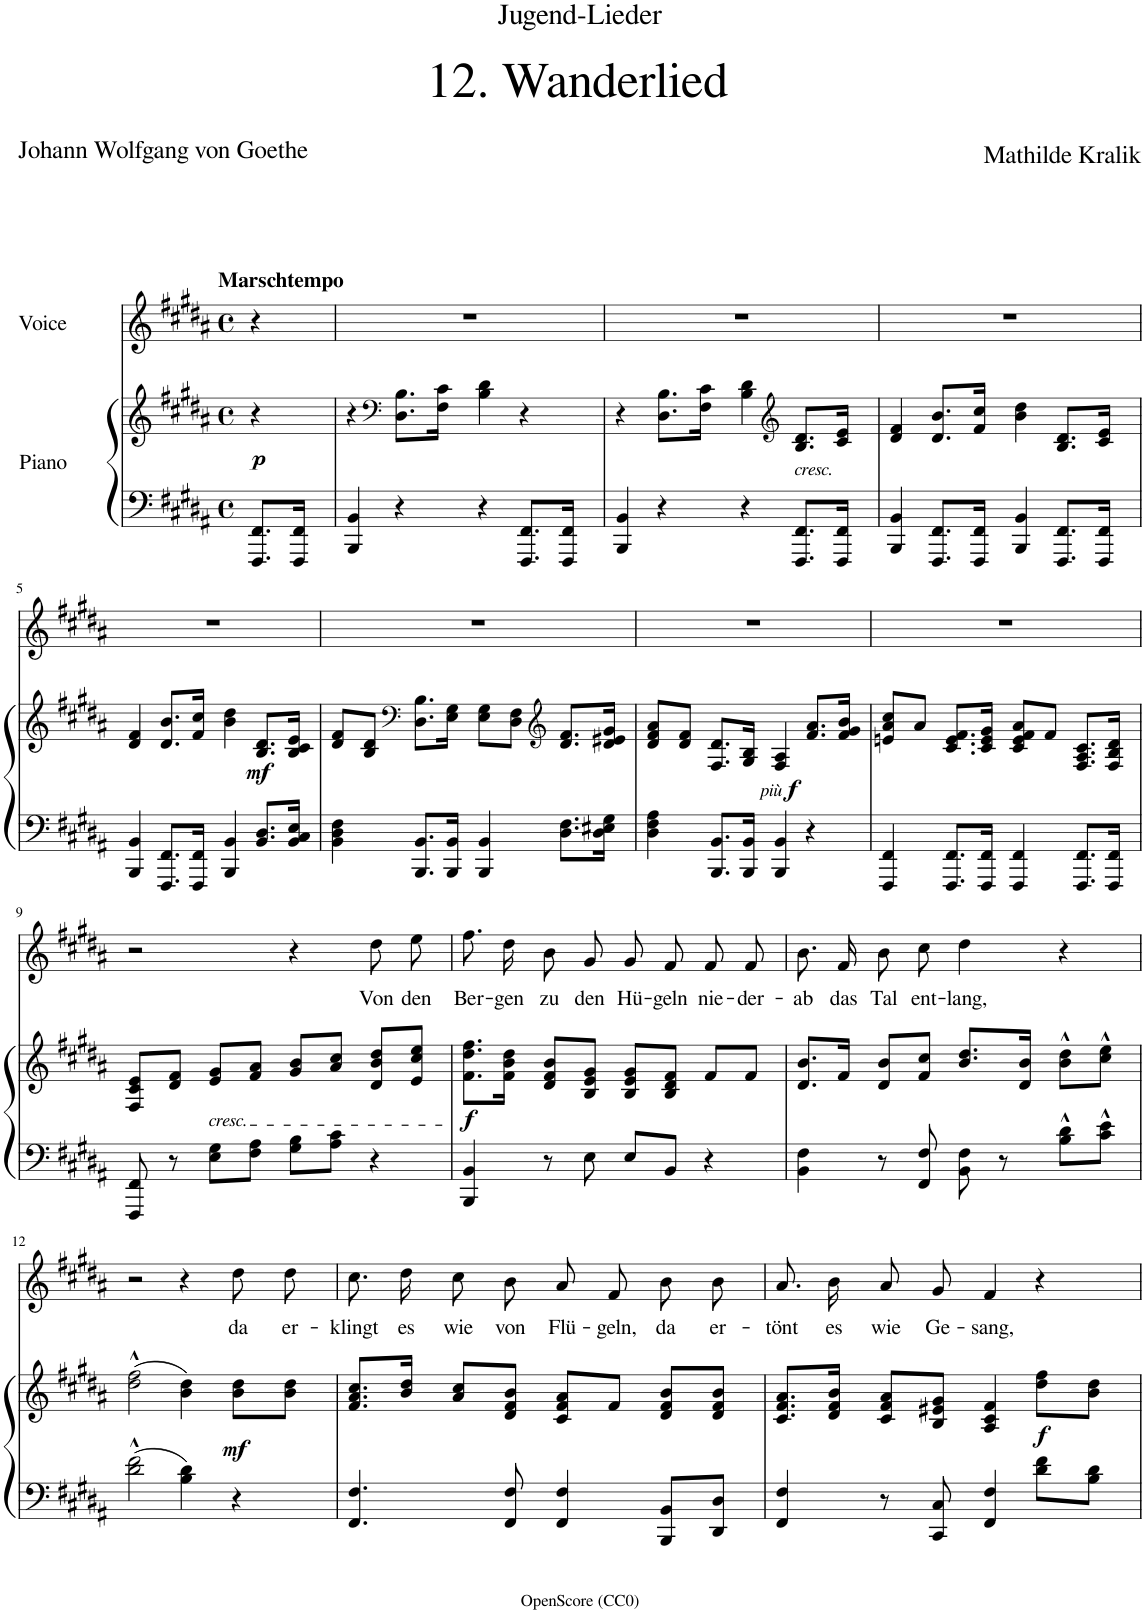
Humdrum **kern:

**kern	**kern	**dynam	**kern	**text
*part2	*part2	*part2	*part1	*part1
*staff3	*staff2	*staff2/3	*staff1	*staff1
*I"Piano	*	*	*I"Voice	*
*I'Pno	*	*	*	*
*clefF4	*clefG2	*	*clefG2	*
*k[f#c#g#d#a#]	*k[f#c#g#d#a#]	*	*k[f#c#g#d#a#]	*
*M4/4	*M4/4	*	*M4/4	*
*met(c)	*met(c)	*	*met(c)	*
=1	=1	=1	=1	=1
!	!	!	!LO:TX:a:B:t=Marschtempo	!
!	!	!LO:DY:b	!	!
8.FFF#/ 8.FF#/L	4r	p	4r	.
16FFF#/ 16FF#/Jk	.	.	.	.
=2	=2	=2	=2	=2
4BBB/ 4BB/	4r	.	1r	.
*	*clefF4	*	*	*
4r	8.D#\ 8.B\L	.	.	.
.	16F#\ 16c#\Jk	.	.	.
4r	4B\ 4d#\	.	.	.
8.FFF#/ 8.FF#/L	4r	.	.	.
16FFF#/ 16FF#/Jk	.	.	.	.
=3	=3	=3	=3	=3
4BBB/ 4BB/	4r	.	1r	.
4r	8.D#\ 8.B\L	.	.	.
.	16F#\ 16c#\Jk	.	.	.
4r	4B\ 4d#\	.	.	.
*	*clefG2	*	*	*
!LO:TX:a:i:t=cresc.	!	!	!	!
8.FFF#/ 8.FF#/L	8.B/ 8.d#/L	.	.	.
16FFF#/ 16FF#/Jk	16c#/ 16e/Jk	.	.	.
=4	=4	=4	=4	=4
4BBB/ 4BB/	4d#/ 4f#/	.	1r	.
8.FFF#/ 8.FF#/L	8.d#/ 8.b/L	.	.	.
16FFF#/ 16FF#/Jk	16f#/ 16cc#/Jk	.	.	.
4BBB/ 4BB/	4b\ 4dd#\	.	.	.
8.FFF#/ 8.FF#/L	8.B/ 8.d#/L	.	.	.
16FFF#/ 16FF#/Jk	16c#/ 16e/Jk	.	.	.
!!LO:LB:g=z
=5	=5	=5	=5	=5
4BBB/ 4BB/	4d#/ 4f#/	.	1r	.
8.FFF#/ 8.FF#/L	8.d#/ 8.b/L	.	.	.
16FFF#/ 16FF#/Jk	16f#/ 16cc#/Jk	.	.	.
4BBB/ 4BB/	4b\ 4dd#\	.	.	.
!	!	!LO:DY:b	!	!
8.BB/ 8.D#/L	8.B/ 8.d#/L	mf	.	.
16BB/ 16C#/ 16E/Jk	16B/ 16c#/ 16e/Jk	.	.	.
=6	=6	=6	=6	=6
4BB\ 4D#\ 4F#\	8d#/ 8f#/L	.	1r	.
.	8B/ 8d#/J	.	.	.
*	*clefF4	*	*	*
8.BBB/ 8.BB/L	8.D#\ 8.B\L	.	.	.
16BBB/ 16BB/Jk	16E\ 16G#\Jk	.	.	.
4BBB/ 4BB/	8E\ 8G#\L	.	.	.
.	8D#\ 8F#\J	.	.	.
*	*clefG2	*	*	*
8.D#\ 8.F#\L	8.d#/ 8.f#/L	.	.	.
16D#\ 16E#X\ 16G#\Jk	16d#/ 16e#X/ 16g#/Jk	.	.	.
=7	=7	=7	=7	=7
4D#\ 4F#\ 4A#\	8d#/ 8f#/ 8a#/L	.	1r	.
.	8d#/ 8f#/J	.	.	.
8.BBB/ 8.BB/L	8.F#/ 8.d#/L	.	.	.
16BBB/ 16BB/Jk	16G#/ 16B/Jk	.	.	.
!	!	!LO:DY:b	!	!
!	!	!LO:DY:n=1:b	!	!
4BBB/ 4BB/	4F#/ 4A#/	other-dynamics f	.	.
4r	8.f#/ 8.a#/L	.	.	.
.	16f#/ 16g#/ 16b/Jk	.	.	.
=8	=8	=8	=8	=8
4FFF#/ 4FF#/	8en/ 8a#/ 8cc#/L	.	1r	.
.	8a#/J	.	.	.
8.FFF#/ 8.FF#/L	8.c#/ 8.e/ 8.f#/L	.	.	.
16FFF#/ 16FF#/Jk	16c#/ 16e/ 16g#/Jk	.	.	.
4FFF#/ 4FF#/	8c#/ 8e/ 8f#/ 8a#/L	.	.	.
.	8f#/J	.	.	.
8.FFF#/ 8.FF#/L	8.F#/ 8.A#/ 8.c#/L	.	.	.
16FFF#/ 16FF#/Jk	16F#/ 16B/ 16d#/Jk	.	.	.
!!LO:LB:g=z
=9	=9	=9	=9	=9
8FFF#/ 8FF#/	8F#/ 8c#/ 8e/L	.	2r	.
8r	8d#/ 8f#/J	.	.	.
!	!LO:TX:b:i:t=cresc.	!	!	!
8E\ 8G#\L	8e/ 8g#/L	.	.	.
8F#\ 8A#\J	8f#/ 8a#/J	.	.	.
8G#\ 8B\L	8g#/ 8b/L	.	4r	.
8A#\ 8c#\J	8a#/ 8cc#/J	.	.	.
!	!	!	!	!LO:LY:b
4r	8d#/ 8b/ 8dd#/L	.	8dd#\L	Von
!	!	!	!	!LO:LY:b
.	8e/ 8cc#/ 8ee/J	.	8ee\J	den
=10	=10	=10	=10	=10
!	!	!LO:DY:b	!	!LO:LY:b
4BBB/ 4BB/	8.f#\ 8.dd#\ 8.ff#\L	f	8.ff#\L	Ber-
!	!	!	!	!LO:LY:b
.	16f#\ 16b\ 16dd#\Jk	.	16dd#\Jk	-gen
!	!	!	!	!LO:LY:b
8r	8d#/ 8f#/ 8b/L	.	8b/L	zu
!	!	!	!	!LO:LY:b
8E\	8B/ 8e/ 8g#/J	.	8g#/J	den
!	!	!	!	!LO:LY:b
8E/L	8B/ 8e/ 8g#/L	.	8g#/L	Hü-
!	!	!	!	!LO:LY:b
8BB/J	8B/ 8d#/ 8f#/J	.	8f#/J	-geln
!	!	!	!	!LO:LY:b
4r	8f#/L	.	8f#/L	nie-
!	!	!	!	!LO:LY:b
.	8f#/J	.	8f#/J	-der-
=11	=11	=11	=11	=11
!	!	!	!	!LO:LY:b
4BB\ 4F#\	8.d#/ 8.b/L	.	8.b/L	-ab
!	!	!	!	!LO:LY:b
.	16f#/Jk	.	16f#/Jk	das
!	!	!	!	!LO:LY:b
8r	8d#/ 8b/L	.	8b\L	Tal
!	!	!	!	!LO:LY:b
8FF#/ 8F#/	8f#/ 8cc#/J	.	8cc#\J	ent-
!	!	!	!	!LO:LY:b
8BB\ 8F#\	8.b/ 8.dd#/L	.	4dd#\	-lang,
8r	.	.	.	.
.	16d#/ 16b/Jk	.	.	.
8B\^^ 8d#\^^L	8b\^^ 8dd#\^^L	.	4r	.
8c#\^^ 8e\^^J	8cc#\^^ 8ee\^^J	.	.	.
!!LO:LB:g=z
=12	=12	=12	=12	=12
2d#\^^ 2f#\^^	(2dd#\^^ 2ff#\^^	.	2r	.
4B\ 4d#\	4b\ 4dd#\)	.	4r	.
!	!	!LO:DY:b	!	!LO:LY:b
4r	8b\ 8dd#\L	mf	8dd#\L	da
!	!	!	!	!LO:LY:b
.	8b\ 8dd#\J	.	8dd#\J	er-
=13	=13	=13	=13	=13
!	!	!	!	!LO:LY:b
4.FF#/ 4.F#/	8.f#/ 8.a#/ 8.cc#/L	.	8.cc#\L	-klingt
!	!	!	!	!LO:LY:b
.	16b/ 16dd#/Jk	.	16dd#\Jk	es
!	!	!	!	!LO:LY:b
.	8a#/ 8cc#/L	.	8cc#\L	wie
!	!	!	!	!LO:LY:b
8FF#/ 8F#/	8d#/ 8f#/ 8b/J	.	8b\J	von
!	!	!	!	!LO:LY:b
4FF#/ 4F#/	8c#/ 8f#/ 8a#/L	.	8a#/L	Flü-
!	!	!	!	!LO:LY:b
.	8f#/J	.	8f#/J	-geln,
!	!	!	!	!LO:LY:b
8BBB/ 8BB/L	8d#/ 8f#/ 8b/L	.	8b\L	da
!	!	!	!	!LO:LY:b
8DD#/ 8D#/J	8d#/ 8f#/ 8b/J	.	8b\J	er-
=14	=14	=14	=14	=14
!	!	!	!	!LO:LY:b
4FF#/ 4F#/	8.c#/ 8.f#/ 8.a#/L	.	8.a#/L	-tönt
!	!	!	!	!LO:LY:b
.	16d#/ 16f#/ 16b/Jk	.	16b/Jk	es
!	!	!	!	!LO:LY:b
8r	8c#/ 8f#/ 8a#/L	.	8a#/L	wie
!	!	!	!	!LO:LY:b
8CC#/ 8C#/	8B/ 8e#X/ 8g#/J	.	8g#/J	Ge-
!	!	!	!	!LO:LY:b
4FF#/ 4F#/	4A#/ 4c#/ 4f#/	.	4f#/	-sang,
!	!	!LO:DY:b	!	!
8d#\ 8f#\L	8dd#\ 8ff#\L	f	4r	.
8B\ 8d#\J	8b\ 8dd#\J	.	.	.
=	=	=	=	=
*-	*-	*-	*-	*-
